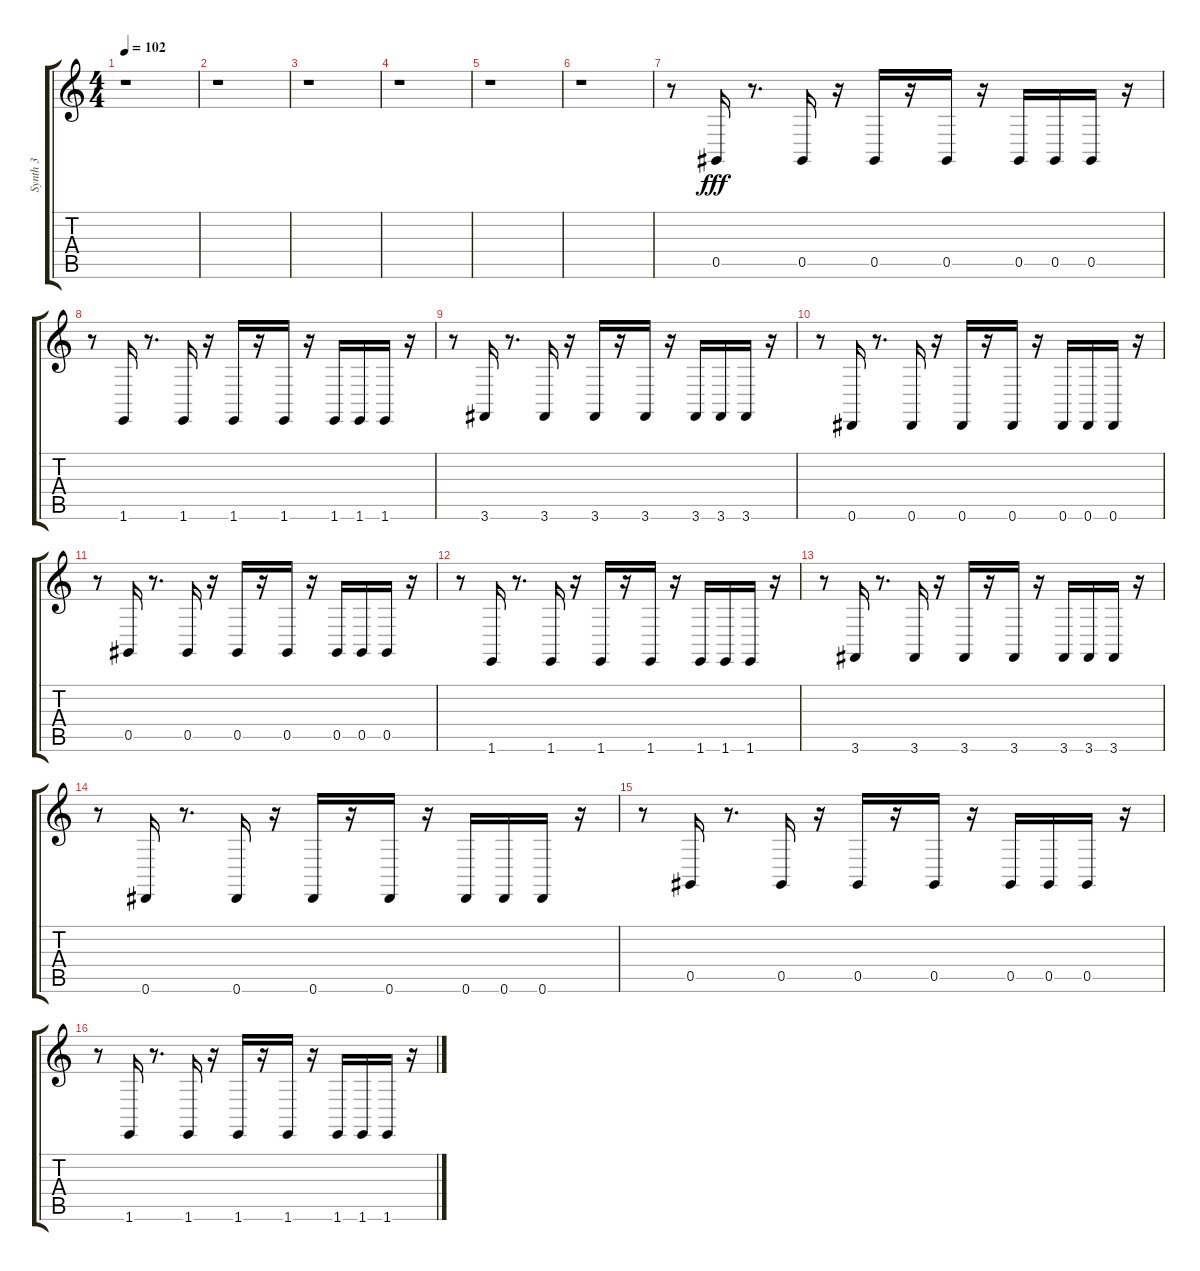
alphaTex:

\track ("Synth 3" "Synth 3") {instrument synthbrass2}
\staff {score tabs}
\tuning (Eb4 Bb3 Gb3 Db3 Ab2 Eb2) {hide}
\ts (4 4)
\tempo 102
\clef g2
\ks c
r.1{dy fff instrument synthbrass2} |
r.1 |
r.1 |
r.1 |
r.1 |
r.1 |
r.8 0.5.16 r.8{d} 0.5.16 r.16 0.5.16 r.16 0.5.16 r.16 0.5.16 0.5.16 0.5.16 r.16 |
r.8 1.6.16 r.8{d} 1.6.16 r.16 1.6.16 r.16 1.6.16 r.16 1.6.16 1.6.16 1.6.16 r.16 |
r.8 3.6.16 r.8{d} 3.6.16 r.16 3.6.16 r.16 3.6.16 r.16 3.6.16 3.6.16 3.6.16 r.16 |
r.8 0.6.16 r.8{d} 0.6.16 r.16 0.6.16 r.16 0.6.16 r.16 0.6.16 0.6.16 0.6.16 r.16 |
r.8 0.5.16 r.8{d} 0.5.16 r.16 0.5.16 r.16 0.5.16 r.16 0.5.16 0.5.16 0.5.16 r.16 |
r.8 1.6.16 r.8{d} 1.6.16 r.16 1.6.16 r.16 1.6.16 r.16 1.6.16 1.6.16 1.6.16 r.16 |
r.8 3.6.16 r.8{d} 3.6.16 r.16 3.6.16 r.16 3.6.16 r.16 3.6.16 3.6.16 3.6.16 r.16 |
r.8 0.6.16 r.8{d} 0.6.16 r.16 0.6.16 r.16 0.6.16 r.16 0.6.16 0.6.16 0.6.16 r.16 |
r.8 0.5.16 r.8{d} 0.5.16 r.16 0.5.16 r.16 0.5.16 r.16 0.5.16 0.5.16 0.5.16 r.16 |
r.8 1.6.16 r.8{d} 1.6.16 r.16 1.6.16 r.16 1.6.16 r.16 1.6.16 1.6.16 1.6.16 r.16
